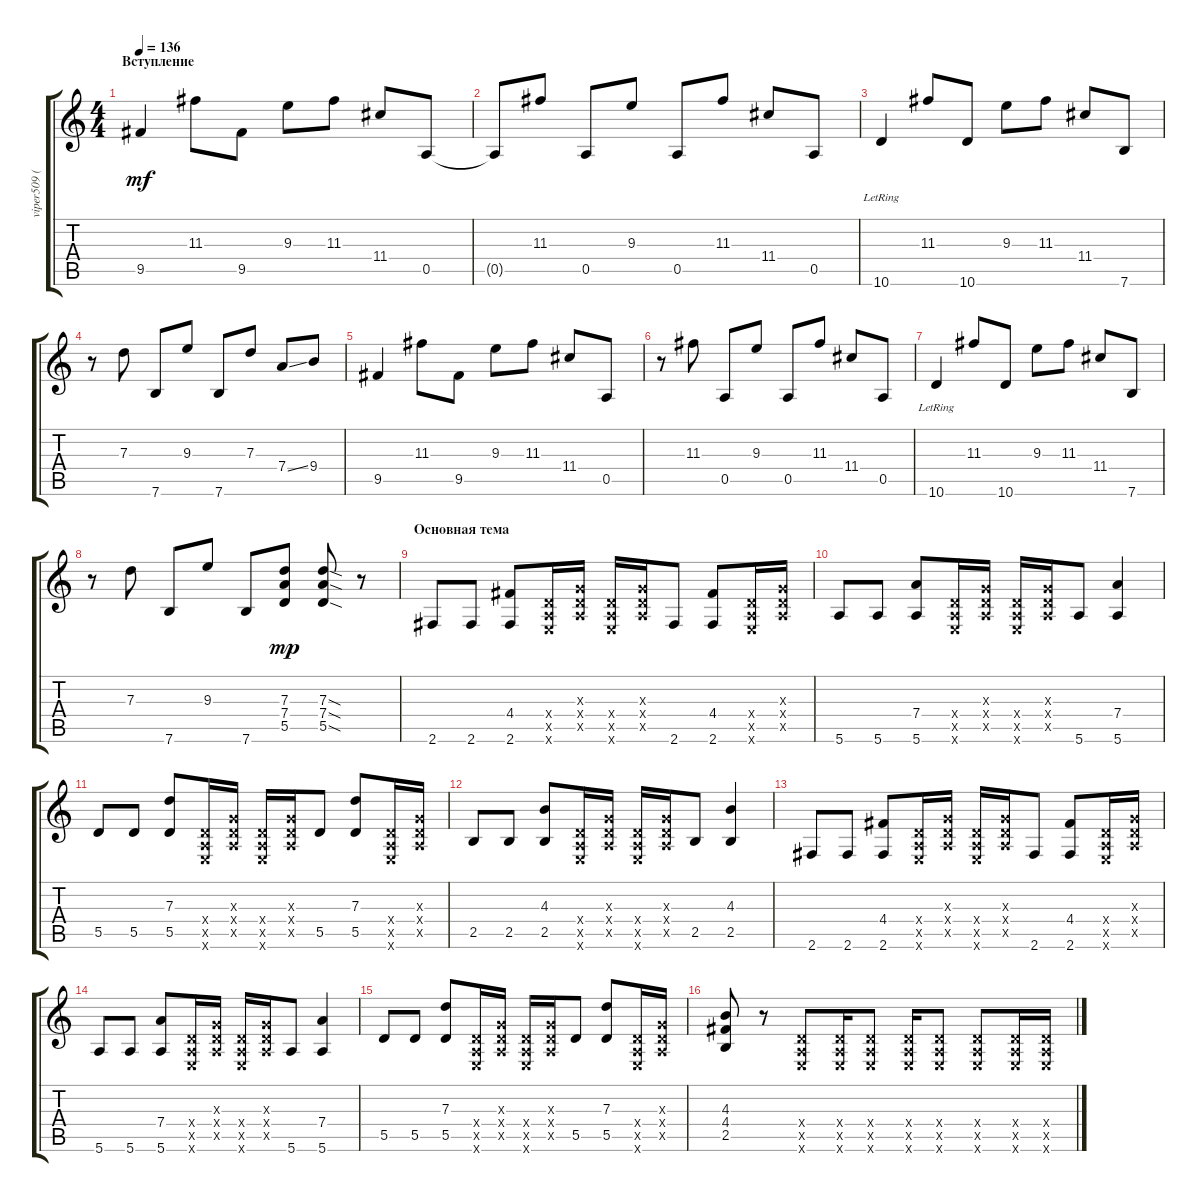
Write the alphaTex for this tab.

\track ("viper509 (better)" "viper509 (") {instrument acousticguitarsteel}
\staff {score tabs}
\tuning (E4 B3 G3 D3 A2 E2) {hide}
\ts (4 4)
\section ("" "Вступление")
\tempo 136
\clef g2
\ks c
9.5.4{dy mf instrument acousticguitarsteel} 11.3.8 9.5.8 9.3.8 11.3.8 11.4.8 0.5.8 |
0.5{t}.8 11.3.8 0.5.8 9.3.8 0.5.8 11.3.8 11.4.8 0.5.8 |
10.6{lr}.4 11.3.8 10.6.8 9.3.8 11.3.8 11.4.8 7.6.8 |
r.8 7.3.8 7.6.8 9.3.8 7.6.8 7.3.8 7.4{ss}.8 9.4.8 |
9.5.4 11.3.8 9.5.8 9.3.8 11.3.8 11.4.8 0.5.8 |
r.8 11.3.8 0.5.8 9.3.8 0.5.8 11.3.8 11.4.8 0.5.8 |
10.6{lr}.4 11.3.8 10.6.8 9.3.8 11.3.8 11.4.8 7.6.8 |
r.8 7.3.8 7.6.8 9.3.8 7.6.8 (7.3 7.4 5.5).8{dy mp} (7.3{sod} 7.4{sod} 5.5{sod}).8 r.8 |
\section ("" "Основная тема")
2.6.8 2.6.8 (4.4 2.6).8 (0.4{x} 0.5{x} 0.6{x}).16 (0.3{x} 0.4{x} 0.5{x}).16 (0.4{x} 0.5{x} 0.6{x}).16 (0.3{x} 0.4{x} 0.5{x}).16 2.6.8 (4.4 2.6).8 (0.4{x} 0.5{x} 0.6{x}).16 (0.3{x} 0.4{x} 0.5{x}).16 |
5.6.8 5.6.8 (7.4 5.6).8 (0.4{x} 0.5{x} 0.6{x}).16 (0.3{x} 0.4{x} 0.5{x}).16 (0.4{x} 0.5{x} 0.6{x}).16 (0.3{x} 0.4{x} 0.5{x}).16 5.6.8 (7.4 5.6).4 |
5.5.8 5.5.8 (7.3 5.5).8 (0.4{x} 0.5{x} 0.6{x}).16 (0.3{x} 0.4{x} 0.5{x}).16 (0.4{x} 0.5{x} 0.6{x}).16 (0.3{x} 0.4{x} 0.5{x}).16 5.5.8 (7.3 5.5).8 (0.4{x} 0.5{x} 0.6{x}).16 (0.3{x} 0.4{x} 0.5{x}).16 |
2.5.8 2.5.8 (4.3 2.5).8 (0.4{x} 0.5{x} 0.6{x}).16 (0.3{x} 0.4{x} 0.5{x}).16 (0.4{x} 0.5{x} 0.6{x}).16 (0.3{x} 0.4{x} 0.5{x}).16 2.5.8 (4.3 2.5).4 |
2.6.8 2.6.8 (4.4 2.6).8 (0.4{x} 0.5{x} 0.6{x}).16 (0.3{x} 0.4{x} 0.5{x}).16 (0.4{x} 0.5{x} 0.6{x}).16 (0.3{x} 0.4{x} 0.5{x}).16 2.6.8 (4.4 2.6).8 (0.4{x} 0.5{x} 0.6{x}).16 (0.3{x} 0.4{x} 0.5{x}).16 |
5.6.8 5.6.8 (7.4 5.6).8 (0.4{x} 0.5{x} 0.6{x}).16 (0.3{x} 0.4{x} 0.5{x}).16 (0.4{x} 0.5{x} 0.6{x}).16 (0.3{x} 0.4{x} 0.5{x}).16 5.6.8 (7.4 5.6).4 |
5.5.8 5.5.8 (7.3 5.5).8 (0.4{x} 0.5{x} 0.6{x}).16 (0.3{x} 0.4{x} 0.5{x}).16 (0.4{x} 0.5{x} 0.6{x}).16 (0.3{x} 0.4{x} 0.5{x}).16 5.5.8 (7.3 5.5).8 (0.4{x} 0.5{x} 0.6{x}).16 (0.3{x} 0.4{x} 0.5{x}).16 |
(4.3 4.4 2.5).8 r.8 (0.4{x} 0.5{x} 0.6{x}).8 (0.4{x} 0.5{x} 0.6{x}).16 (0.4{x} 0.5{x} 0.6{x}).8 (0.4{x} 0.5{x} 0.6{x}).16 (0.4{x} 0.5{x} 0.6{x}).8 (0.4{x} 0.5{x} 0.6{x}).8 (0.4{x} 0.5{x} 0.6{x}).16 (0.4{x} 0.5{x} 0.6{x}).16
